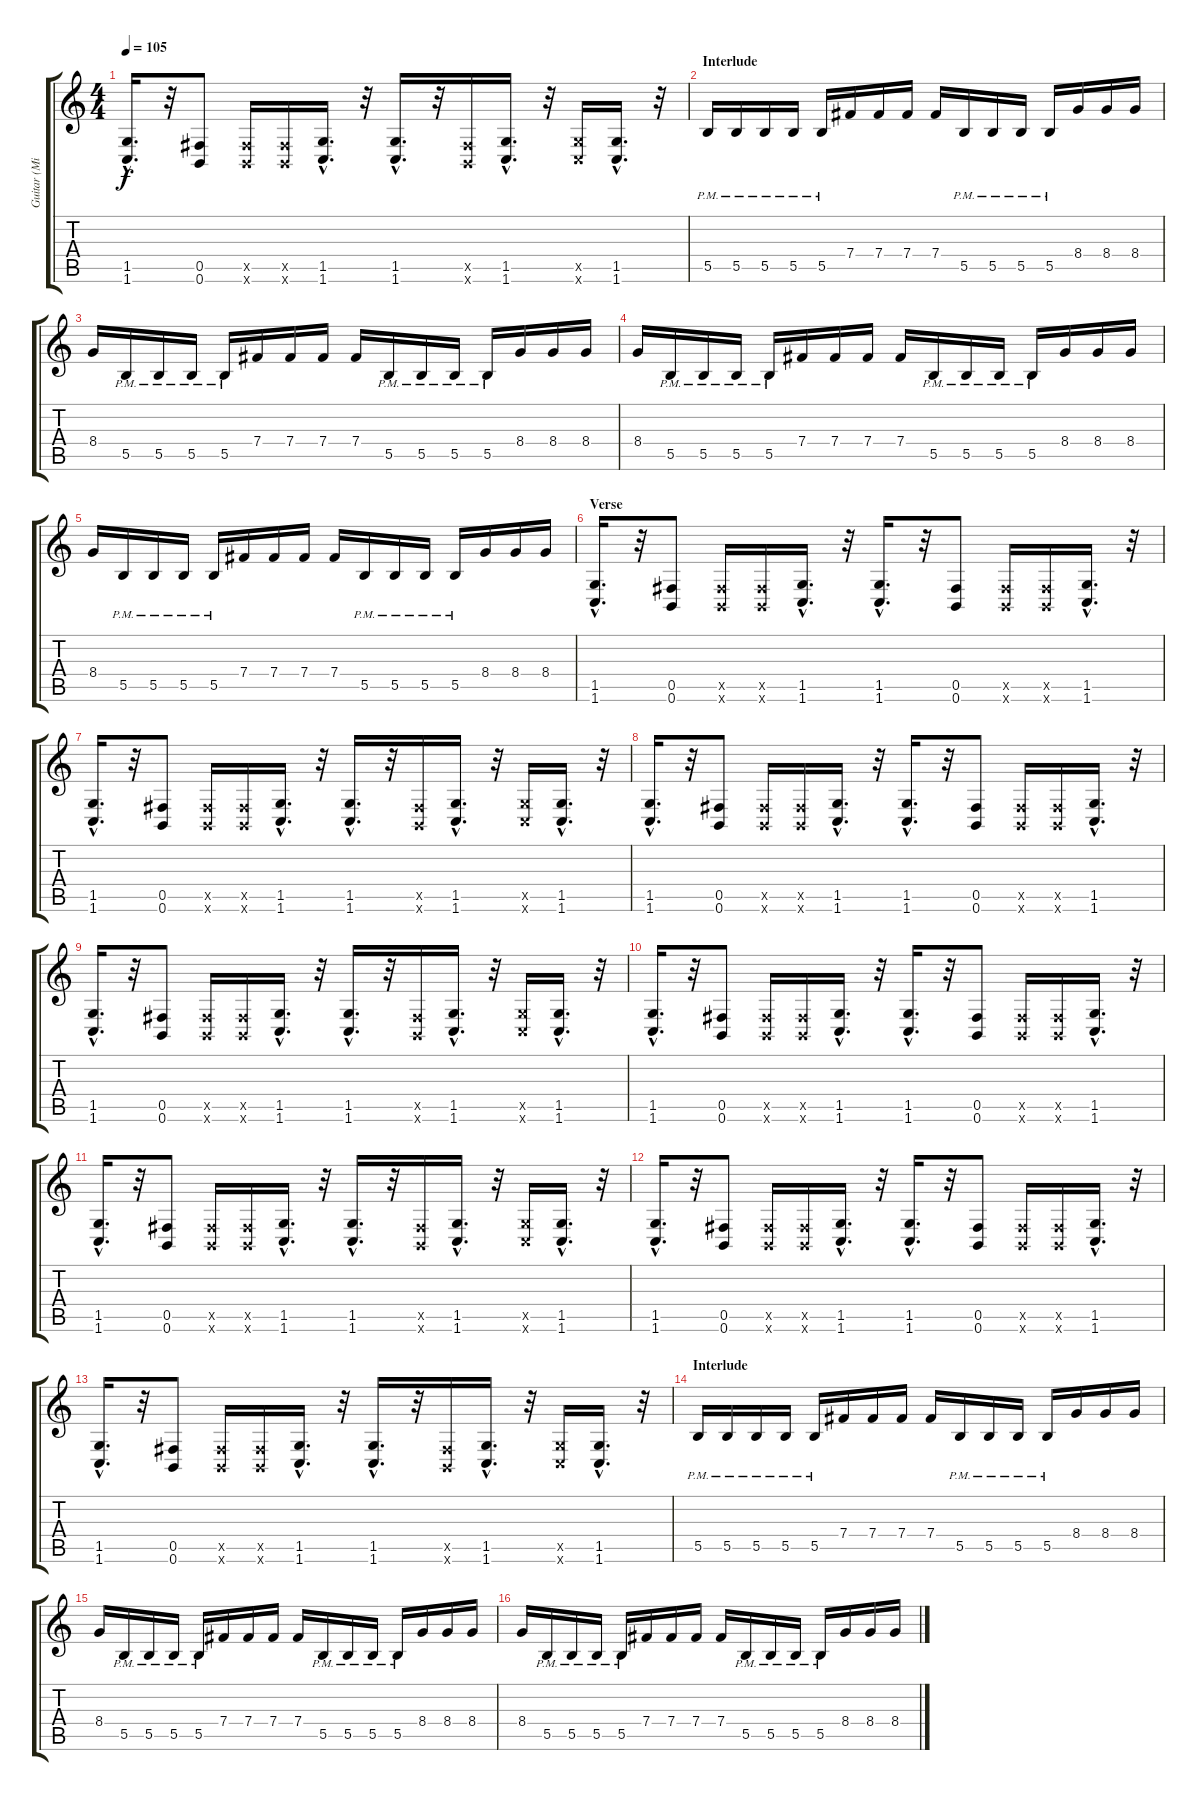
\track ("Guitar (Mike Smith)" "Guitar (Mi") {instrument distortionguitar}
\staff {score tabs}
\tuning (Db4 Ab3 E3 B2 Gb2 B1) {hide}
\ts (4 4)
\tempo 105
\clef g2
\ks c
(1.5{hac} 1.6{hac}).16{d dy f} r.32 (0.5 0.6).8 (0.5{x} 0.6{x}).16 (0.5{x} 0.6{x}).16 (1.5{hac} 1.6{hac}).16{d} r.32 (1.5{hac} 1.6{hac}).16{d} r.32 (0.5{x} 0.6{x}).16 (1.5{hac} 1.6{hac}).16{d} r.32 (1.5{x} 1.6{x}).16 (1.5{hac} 1.6{hac}).16{d} r.32 |
\section ("" "Interlude")
5.5{pm}.16 5.5{pm}.16 5.5{pm}.16 5.5{pm}.16 5.5{pm}.16 7.4.16 7.4.16 7.4.16 7.4.16 5.5{pm}.16 5.5{pm}.16 5.5{pm}.16 5.5{pm}.16 8.4.16 8.4.16 8.4.16 |
8.4.16 5.5{pm}.16 5.5{pm}.16 5.5{pm}.16 5.5{pm}.16 7.4.16 7.4.16 7.4.16 7.4.16 5.5{pm}.16 5.5{pm}.16 5.5{pm}.16 5.5{pm}.16 8.4.16 8.4.16 8.4.16 |
8.4.16 5.5{pm}.16 5.5{pm}.16 5.5{pm}.16 5.5{pm}.16 7.4.16 7.4.16 7.4.16 7.4.16 5.5{pm}.16 5.5{pm}.16 5.5{pm}.16 5.5{pm}.16 8.4.16 8.4.16 8.4.16 |
8.4.16 5.5{pm}.16 5.5{pm}.16 5.5{pm}.16 5.5{pm}.16 7.4.16 7.4.16 7.4.16 7.4.16 5.5{pm}.16 5.5{pm}.16 5.5{pm}.16 5.5{pm}.16 8.4.16 8.4.16 8.4.16 |
\section ("" "Verse")
(1.5{hac} 1.6{hac}).16{d} r.32 (0.5 0.6).8 (0.5{x} 0.6{x}).16 (0.5{x} 0.6{x}).16 (1.5{hac} 1.6{hac}).16{d} r.32 (1.5{hac} 1.6{hac}).16{d} r.32 (0.5 0.6).8 (0.5{x} 0.6{x}).16 (0.5{x} 0.6{x}).16 (1.5{hac} 1.6{hac}).16{d} r.32 |
(1.5{hac} 1.6{hac}).16{d} r.32 (0.5 0.6).8 (0.5{x} 0.6{x}).16 (0.5{x} 0.6{x}).16 (1.5{hac} 1.6{hac}).16{d} r.32 (1.5{hac} 1.6{hac}).16{d} r.32 (0.5{x} 0.6{x}).16 (1.5{hac} 1.6{hac}).16{d} r.32 (1.5{x} 1.6{x}).16 (1.5{hac} 1.6{hac}).16{d} r.32 |
(1.5{hac} 1.6{hac}).16{d} r.32 (0.5 0.6).8 (0.5{x} 0.6{x}).16 (0.5{x} 0.6{x}).16 (1.5{hac} 1.6{hac}).16{d} r.32 (1.5{hac} 1.6{hac}).16{d} r.32 (0.5 0.6).8 (0.5{x} 0.6{x}).16 (0.5{x} 0.6{x}).16 (1.5{hac} 1.6{hac}).16{d} r.32 |
(1.5{hac} 1.6{hac}).16{d} r.32 (0.5 0.6).8 (0.5{x} 0.6{x}).16 (0.5{x} 0.6{x}).16 (1.5{hac} 1.6{hac}).16{d} r.32 (1.5{hac} 1.6{hac}).16{d} r.32 (0.5{x} 0.6{x}).16 (1.5{hac} 1.6{hac}).16{d} r.32 (1.5{x} 1.6{x}).16 (1.5{hac} 1.6{hac}).16{d} r.32 |
(1.5{hac} 1.6{hac}).16{d} r.32 (0.5 0.6).8 (0.5{x} 0.6{x}).16 (0.5{x} 0.6{x}).16 (1.5{hac} 1.6{hac}).16{d} r.32 (1.5{hac} 1.6{hac}).16{d} r.32 (0.5 0.6).8 (0.5{x} 0.6{x}).16 (0.5{x} 0.6{x}).16 (1.5{hac} 1.6{hac}).16{d} r.32 |
(1.5{hac} 1.6{hac}).16{d} r.32 (0.5 0.6).8 (0.5{x} 0.6{x}).16 (0.5{x} 0.6{x}).16 (1.5{hac} 1.6{hac}).16{d} r.32 (1.5{hac} 1.6{hac}).16{d} r.32 (0.5{x} 0.6{x}).16 (1.5{hac} 1.6{hac}).16{d} r.32 (1.5{x} 1.6{x}).16 (1.5{hac} 1.6{hac}).16{d} r.32 |
(1.5{hac} 1.6{hac}).16{d} r.32 (0.5 0.6).8 (0.5{x} 0.6{x}).16 (0.5{x} 0.6{x}).16 (1.5{hac} 1.6{hac}).16{d} r.32 (1.5{hac} 1.6{hac}).16{d} r.32 (0.5 0.6).8 (0.5{x} 0.6{x}).16 (0.5{x} 0.6{x}).16 (1.5{hac} 1.6{hac}).16{d} r.32 |
(1.5{hac} 1.6{hac}).16{d} r.32 (0.5 0.6).8 (0.5{x} 0.6{x}).16 (0.5{x} 0.6{x}).16 (1.5{hac} 1.6{hac}).16{d} r.32 (1.5{hac} 1.6{hac}).16{d} r.32 (0.5{x} 0.6{x}).16 (1.5{hac} 1.6{hac}).16{d} r.32 (1.5{x} 1.6{x}).16 (1.5{hac} 1.6{hac}).16{d} r.32 |
\section ("" "Interlude")
5.5{pm}.16 5.5{pm}.16 5.5{pm}.16 5.5{pm}.16 5.5{pm}.16 7.4.16 7.4.16 7.4.16 7.4.16 5.5{pm}.16 5.5{pm}.16 5.5{pm}.16 5.5{pm}.16 8.4.16 8.4.16 8.4.16 |
8.4.16 5.5{pm}.16 5.5{pm}.16 5.5{pm}.16 5.5{pm}.16 7.4.16 7.4.16 7.4.16 7.4.16 5.5{pm}.16 5.5{pm}.16 5.5{pm}.16 5.5{pm}.16 8.4.16 8.4.16 8.4.16 |
8.4.16 5.5{pm}.16 5.5{pm}.16 5.5{pm}.16 5.5{pm}.16 7.4.16 7.4.16 7.4.16 7.4.16 5.5{pm}.16 5.5{pm}.16 5.5{pm}.16 5.5{pm}.16 8.4.16 8.4.16 8.4.16
